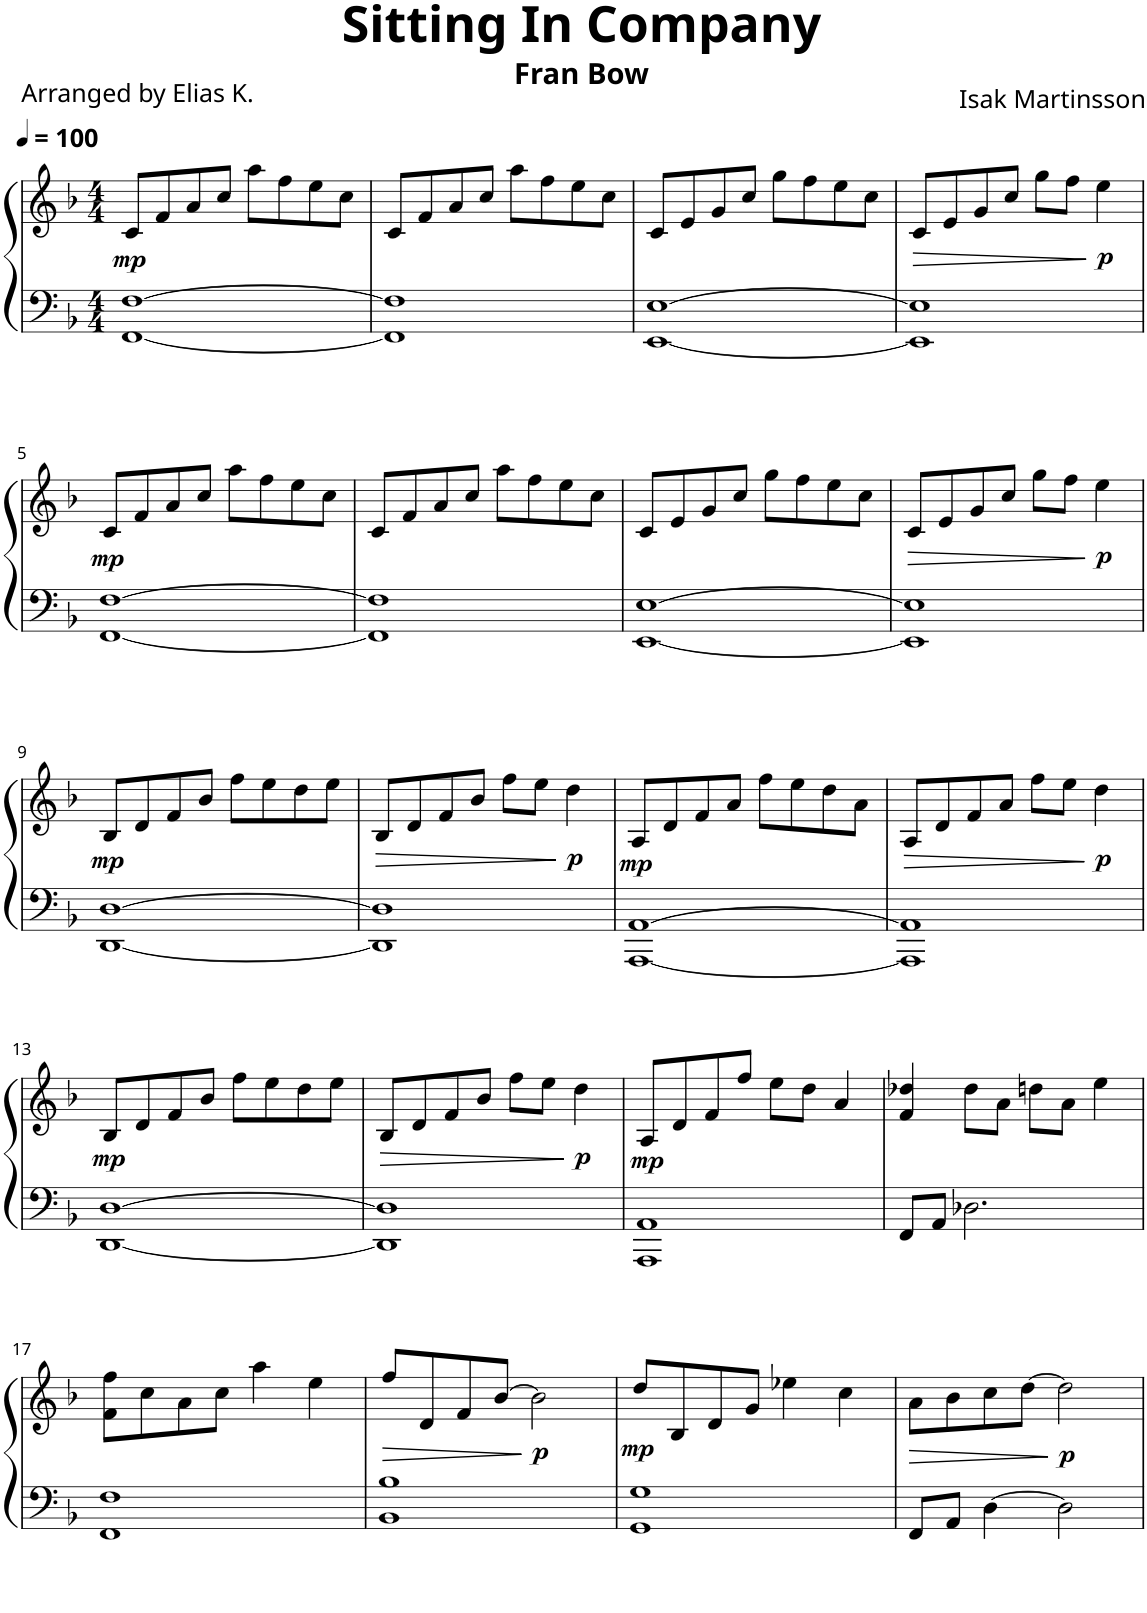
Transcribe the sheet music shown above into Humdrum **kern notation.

**kern	**kern	**dynam
*part1	*part1	*part1
*staff2	*staff1	*staff1/2
*I"Klavier	*	*
*I'Klav.	*	*
*clefF4	*clefG2	*
*k[b-]	*k[b-]	*
*M4/4	*M4/4	*
*MM100	*MM100	*
=1	=1	=1
!	!	!LO:DY:b
[1FF [1F	8c/L	mp
.	8f/	.
.	8a/	.
.	8cc/J	.
.	8aa\L	.
.	8ff\	.
.	8ee\	.
.	8cc\J	.
=2	=2	=2
1FF] 1F]	8c/L	.
.	8f/	.
.	8a/	.
.	8cc/J	.
.	8aa\L	.
.	8ff\	.
.	8ee\	.
.	8cc\J	.
=3	=3	=3
[1EE [1E	8c/L	.
.	8e/	.
.	8g/	.
.	8cc/J	.
.	8gg\L	.
.	8ff\	.
.	8ee\	.
.	8cc\J	.
=4	=4	=4
!	!	!LO:HP:b
1EE] 1E]	8c/L	>
.	8e/	.
.	8g/	.
.	8cc/J	.
.	8gg\L	.
.	8ff\J	.
!	!	!LO:DY:n=1:b
.	4ee\	] p
!!LO:LB:g=z
=5	=5	=5
!	!	!LO:DY:b
[1FF [1F	8c/L	mp
.	8f/	.
.	8a/	.
.	8cc/J	.
.	8aa\L	.
.	8ff\	.
.	8ee\	.
.	8cc\J	.
=6	=6	=6
1FF] 1F]	8c/L	.
.	8f/	.
.	8a/	.
.	8cc/J	.
.	8aa\L	.
.	8ff\	.
.	8ee\	.
.	8cc\J	.
=7	=7	=7
[1EE [1E	8c/L	.
.	8e/	.
.	8g/	.
.	8cc/J	.
.	8gg\L	.
.	8ff\	.
.	8ee\	.
.	8cc\J	.
=8	=8	=8
!	!	!LO:HP:b
1EE] 1E]	8c/L	>
.	8e/	.
.	8g/	.
.	8cc/J	.
.	8gg\L	.
.	8ff\J	.
!	!	!LO:DY:n=1:b
.	4ee\	] p
!!LO:LB:g=z
=9	=9	=9
!	!	!LO:DY:b
[1DD [1D	8B-/L	mp
.	8d/	.
.	8f/	.
.	8b-/J	.
.	8ff\L	.
.	8ee\	.
.	8dd\	.
.	8ee\J	.
=10	=10	=10
!	!	!LO:HP:b
1DD] 1D]	8B-/L	>
.	8d/	.
.	8f/	.
.	8b-/J	.
.	8ff\L	.
.	8ee\J	.
!	!	!LO:DY:n=1:b
.	4dd\	] p
=11	=11	=11
!	!	!LO:DY:b
[1AAA [1AA	8A/L	mp
.	8d/	.
.	8f/	.
.	8a/J	.
.	8ff\L	.
.	8ee\	.
.	8dd\	.
.	8a\J	.
=12	=12	=12
!	!	!LO:HP:b
1AAA] 1AA]	8A/L	>
.	8d/	.
.	8f/	.
.	8a/J	.
.	8ff\L	.
.	8ee\J	.
!	!	!LO:DY:n=1:b
.	4dd\	] p
!!LO:LB:g=z
=13	=13	=13
!	!	!LO:DY:b
[1DD [1D	8B-/L	mp
.	8d/	.
.	8f/	.
.	8b-/J	.
.	8ff\L	.
.	8ee\	.
.	8dd\	.
.	8ee\J	.
=14	=14	=14
!	!	!LO:HP:b
1DD] 1D]	8B-/L	>
.	8d/	.
.	8f/	.
.	8b-/J	.
.	8ff\L	.
.	8ee\J	.
!	!	!LO:DY:n=1:b
.	4dd\	] p
=15	=15	=15
!	!	!LO:DY:b
1AAA 1AA	8A/L	mp
.	8d/	.
.	8f/	.
.	8ff/J	.
.	8ee\L	.
.	8dd\J	.
.	4a/	.
=16	=16	=16
8FF/L	4f/ 4dd-X/	.
8AA/J	.	.
2.D-X\	8dd-\L	.
.	8a\J	.
.	8ddn\L	.
.	8a\J	.
.	4ee\	.
!!LO:LB:g=z
=17	=17	=17
1FF 1F	8f\ 8ff\L	.
.	8cc\	.
.	8a\	.
.	8cc\J	.
.	4aa\	.
.	4ee\	.
=18	=18	=18
!	!	!LO:HP:b
1BB- 1B-	8ff/L	>
.	8d/	.
.	8f/	.
.	[8b-/J	.
!	!	!LO:DY:n=1:b
.	2b-\]	] p
=19	=19	=19
!	!	!LO:DY:b
1GG 1G	8dd/L	mp
.	8B-/	.
.	8d/	.
.	8g/J	.
.	4ee-X\	.
.	4cc\	.
=20	=20	=20
!	!	!LO:HP:b
8FF/L	8a\L	>
8AA/J	8b-\	.
[4D\	8cc\	.
.	[8dd\J	.
!	!	!LO:DY:n=1:b
2D\]	2dd\]	] p
=	=	=
*-	*-	*-
